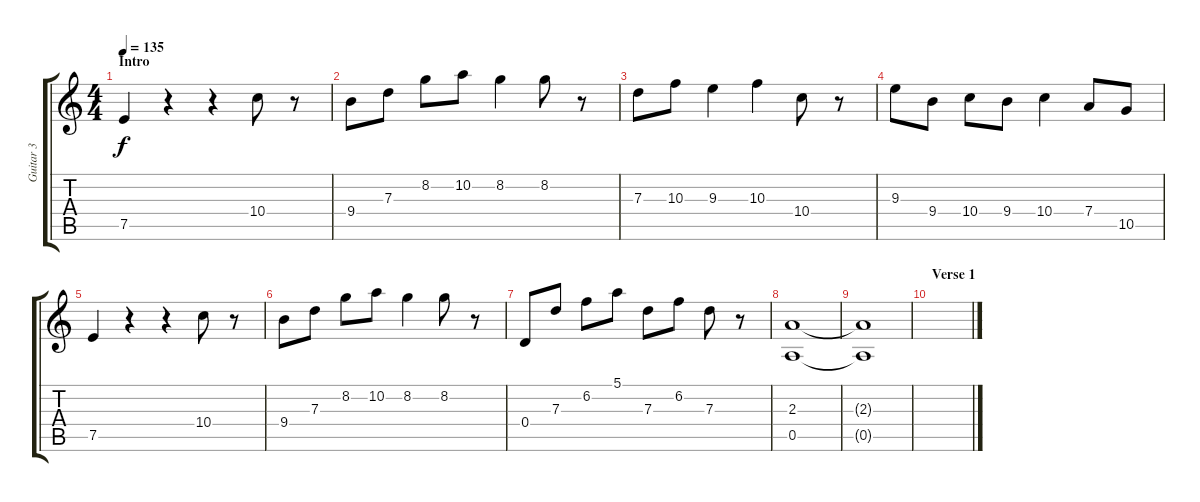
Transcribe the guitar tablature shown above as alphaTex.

\track ("Guitar 3" "Guitar 3") {instrument acousticguitarnylon}
\staff {score tabs}
\tuning (E4 B3 G3 D3 A2 E2) {hide}
\ts (4 4)
\section ("" "Intro")
\tempo 135
\clef g2
\ks c
7.5.4{dy f instrument acousticguitarnylon} r.4 r.4 10.4.8 r.8 |
9.4.8 7.3.8 8.2.8 10.2.8 8.2.4 8.2.8 r.8 |
7.3.8 10.3.8 9.3.4 10.3.4 10.4.8 r.8 |
9.3.8 9.4.8 10.4.8 9.4.8 10.4.4 7.4.8 10.5.8 |
7.5.4 r.4 r.4 10.4.8 r.8 |
9.4.8 7.3.8 8.2.8 10.2.8 8.2.4 8.2.8 r.8 |
0.4.8 7.3.8 6.2.8 5.1.8 7.3.8 6.2.8 7.3.8 r.8 |
(2.3 0.5).1 |
(2.3{t} 0.5{t}).1{volume 9} |
\section ("" "Verse 1")
